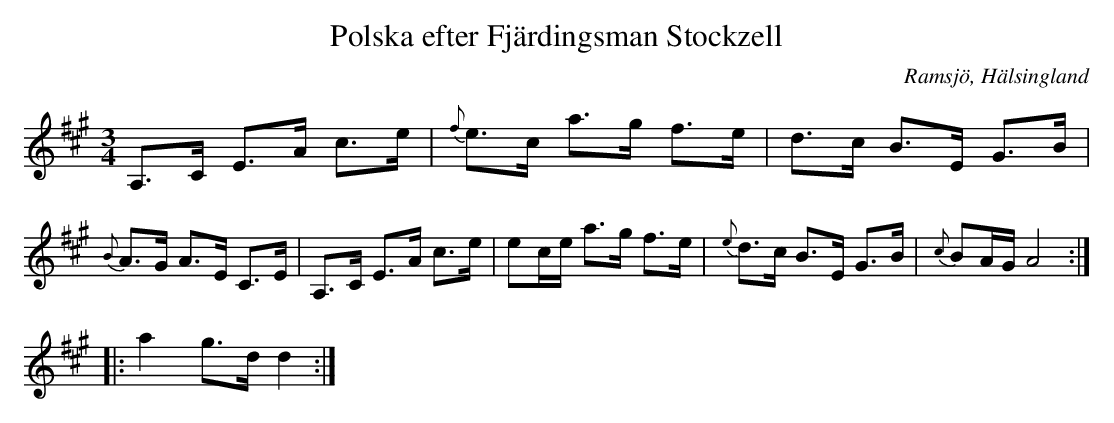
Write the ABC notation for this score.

X:1
T:Polska efter Fjärdingsman Stockzell
O: Ramsjö, Hälsingland
M:3/4
L:1/8
K:A
A,>C E>A c>e|{f}e>c a>g f>e| d>c B>E G>B |{B}A>G A>E C>E|A,>C E>A c>e|ec/e/ a>g f>e| {e}d>c B>E G>B |{c}BA/G/ A4:|
|:a2 g>d d2:|
